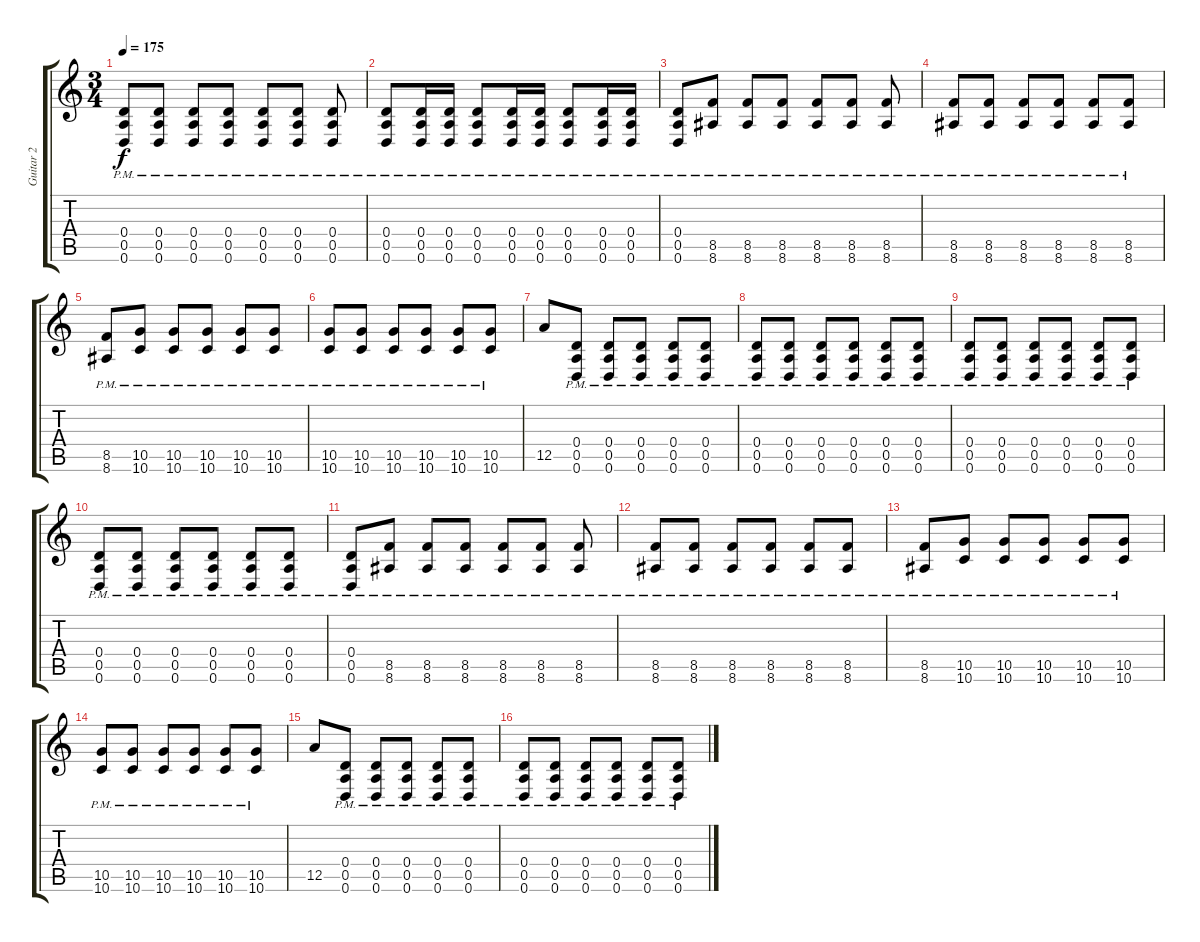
\track ("Guitar 2" "Guitar 2") {instrument distortionguitar}
\staff {score tabs}
\tuning (E4 B3 G3 D3 A2 D2) {hide}
\ts (3 4)
\tempo 175
\clef g2
\ks c
(0.4{pm} 0.5{pm} 0.6{pm}).8{dy f} (0.4{pm} 0.5{pm} 0.6{pm}).8 (0.4{pm} 0.5{pm} 0.6{pm}).8 (0.4{pm} 0.5{pm} 0.6{pm}).8 (0.4{pm} 0.5{pm} 0.6{pm}).8 (0.4{pm} 0.5{pm} 0.6{pm}).8 (0.4{pm} 0.5{pm} 0.6{pm}).8 |
(0.4{pm} 0.5{pm} 0.6{pm}).8 (0.4{pm} 0.5{pm} 0.6{pm}).16 (0.4{pm} 0.5{pm} 0.6{pm}).16 (0.4{pm} 0.5{pm} 0.6{pm}).8 (0.4{pm} 0.5{pm} 0.6{pm}).16 (0.4{pm} 0.5{pm} 0.6{pm}).16 (0.4{pm} 0.5{pm} 0.6{pm}).8 (0.4{pm} 0.5{pm} 0.6{pm}).16 (0.4{pm} 0.5{pm} 0.6{pm}).16 |
(0.4{pm} 0.5{pm} 0.6{pm}).8 (8.5{pm} 8.6{pm}).8 (8.5{pm} 8.6{pm}).8 (8.5{pm} 8.6{pm}).8 (8.5{pm} 8.6{pm}).8 (8.5{pm} 8.6{pm}).8 (8.5{pm} 8.6{pm}).8 |
(8.5{pm} 8.6{pm}).8 (8.5{pm} 8.6{pm}).8 (8.5{pm} 8.6{pm}).8 (8.5{pm} 8.6{pm}).8 (8.5{pm} 8.6{pm}).8 (8.5{pm} 8.6{pm}).8 |
(8.5{pm} 8.6{pm}).8 (10.5{pm} 10.6{pm}).8 (10.5{pm} 10.6{pm}).8 (10.5{pm} 10.6{pm}).8 (10.5{pm} 10.6{pm}).8 (10.5{pm} 10.6{pm}).8 |
(10.5{pm} 10.6{pm}).8 (10.5{pm} 10.6{pm}).8 (10.5{pm} 10.6{pm}).8 (10.5{pm} 10.6{pm}).8 (10.5{pm} 10.6{pm}).8 (10.5{pm} 10.6{pm}).8 |
12.5.8 (0.4{pm} 0.5{pm} 0.6{pm}).8 (0.4{pm} 0.5{pm} 0.6{pm}).8 (0.4{pm} 0.5{pm} 0.6{pm}).8 (0.4{pm} 0.5{pm} 0.6{pm}).8 (0.4{pm} 0.5{pm} 0.6{pm}).8 |
(0.4{pm} 0.5{pm} 0.6{pm}).8 (0.4{pm} 0.5{pm} 0.6{pm}).8 (0.4{pm} 0.5{pm} 0.6{pm}).8 (0.4{pm} 0.5{pm} 0.6{pm}).8 (0.4{pm} 0.5{pm} 0.6{pm}).8 (0.4{pm} 0.5{pm} 0.6{pm}).8 |
(0.4{pm} 0.5{pm} 0.6{pm}).8 (0.4{pm} 0.5{pm} 0.6{pm}).8 (0.4{pm} 0.5{pm} 0.6{pm}).8 (0.4{pm} 0.5{pm} 0.6{pm}).8 (0.4{pm} 0.5{pm} 0.6{pm}).8 (0.4{pm} 0.5{pm} 0.6{pm}).8 |
(0.4{pm} 0.5{pm} 0.6{pm}).8 (0.4{pm} 0.5{pm} 0.6{pm}).8 (0.4{pm} 0.5{pm} 0.6{pm}).8 (0.4{pm} 0.5{pm} 0.6{pm}).8 (0.4{pm} 0.5{pm} 0.6{pm}).8 (0.4{pm} 0.5{pm} 0.6{pm}).8 |
(0.4{pm} 0.5{pm} 0.6{pm}).8 (8.5{pm} 8.6{pm}).8 (8.5{pm} 8.6{pm}).8 (8.5{pm} 8.6{pm}).8 (8.5{pm} 8.6{pm}).8 (8.5{pm} 8.6{pm}).8 (8.5{pm} 8.6{pm}).8 |
(8.5{pm} 8.6{pm}).8 (8.5{pm} 8.6{pm}).8 (8.5{pm} 8.6{pm}).8 (8.5{pm} 8.6{pm}).8 (8.5{pm} 8.6{pm}).8 (8.5{pm} 8.6{pm}).8 |
(8.5{pm} 8.6{pm}).8 (10.5{pm} 10.6{pm}).8 (10.5{pm} 10.6{pm}).8 (10.5{pm} 10.6{pm}).8 (10.5{pm} 10.6{pm}).8 (10.5{pm} 10.6{pm}).8 |
(10.5{pm} 10.6{pm}).8 (10.5{pm} 10.6{pm}).8 (10.5{pm} 10.6{pm}).8 (10.5{pm} 10.6{pm}).8 (10.5{pm} 10.6{pm}).8 (10.5{pm} 10.6{pm}).8 |
12.5.8 (0.4{pm} 0.5{pm} 0.6{pm}).8 (0.4{pm} 0.5{pm} 0.6{pm}).8 (0.4{pm} 0.5{pm} 0.6{pm}).8 (0.4{pm} 0.5{pm} 0.6{pm}).8 (0.4{pm} 0.5{pm} 0.6{pm}).8 |
(0.4{pm} 0.5{pm} 0.6{pm}).8 (0.4{pm} 0.5{pm} 0.6{pm}).8 (0.4{pm} 0.5{pm} 0.6{pm}).8 (0.4{pm} 0.5{pm} 0.6{pm}).8 (0.4{pm} 0.5{pm} 0.6{pm}).8 (0.4{pm} 0.5{pm} 0.6{pm}).8
